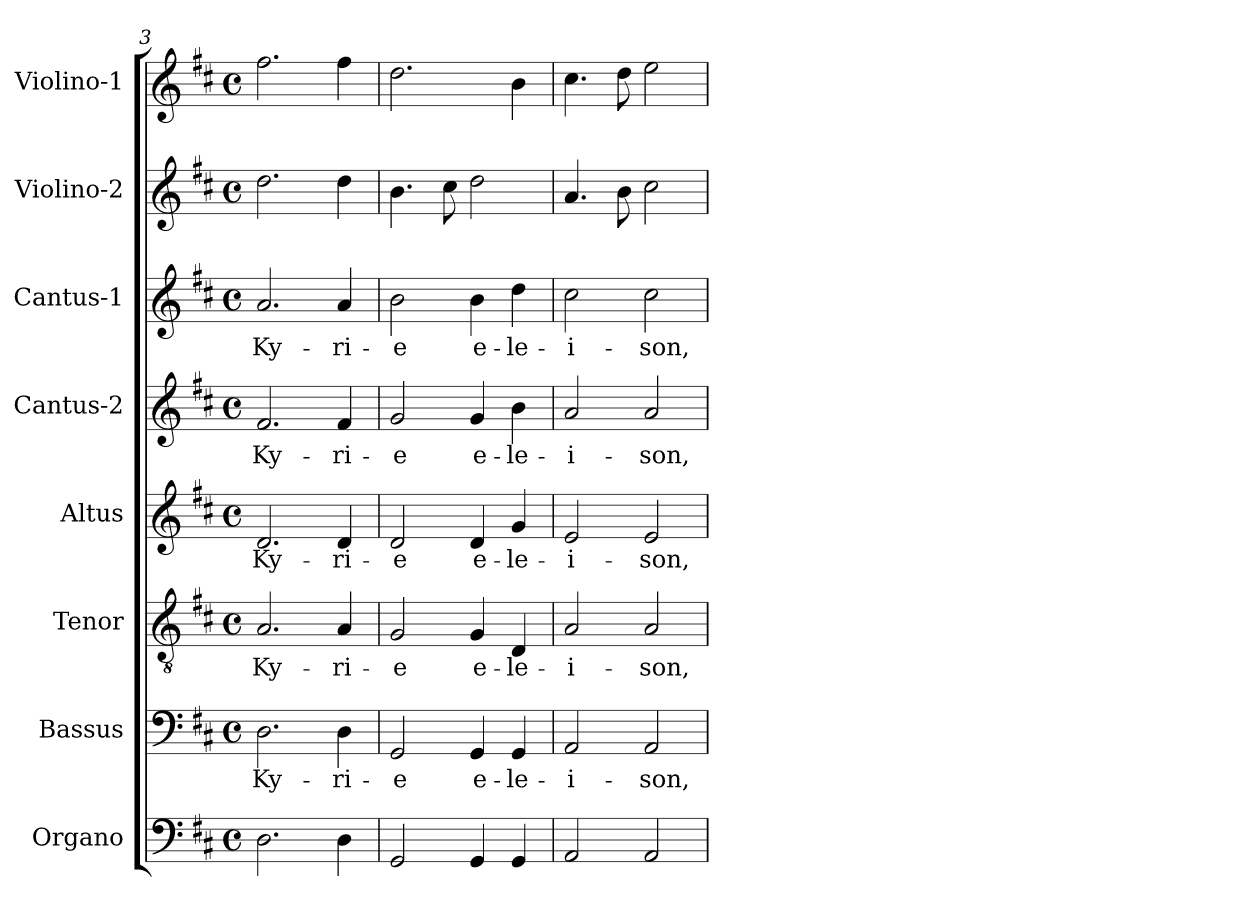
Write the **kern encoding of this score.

**kern	**kern	**text	**kern	**text	**kern	**text	**kern	**text	**kern	**text	**kern	**kern
*part8	*part7	*part7	*part6	*part6	*part5	*part5	*part4	*part4	*part3	*part3	*part2	*part1
*staff8	*staff7	*staff7	*staff6	*staff6	*staff5	*staff5	*staff4	*staff4	*staff3	*staff3	*staff2	*staff1
*I"Organo	*I"Bassus	*	*I"Tenor	*	*I"Altus	*	*I"Cantus-2	*	*I"Cantus-1	*	*I"Violino-2	*I"Violino-1
*I'Og	*I'B	*	*I'T	*	*I'A	*	*I'C2	*	*I'C1	*	*I'V2	*I'V1
*clefF4	*clefF4	*	*clefGv2	*	*clefG2	*	*clefG2	*	*clefG2	*	*clefG2	*clefG2
*k[f#c#]	*k[f#c#]	*	*k[f#c#]	*	*k[f#c#]	*	*k[f#c#]	*	*k[f#c#]	*	*k[f#c#]	*k[f#c#]
*D:	*D:	*	*D:	*	*D:	*	*D:	*	*D:	*	*D:	*D:
*M4/4	*M4/4	*	*M4/4	*	*M4/4	*	*M4/4	*	*M4/4	*	*M4/4	*M4/4
*met(c)	*met(c)	*	*met(c)	*	*met(c)	*	*met(c)	*	*met(c)	*	*met(c)	*met(c)
=3X1	=3X1	=3X1	=3X1	=3X1	=3X1	=3X1	=3X1	=3X1	=3X1	=3X1	=3X1	=3X1
!	!	!LO:LY:b	!	!	!	!	!	!	!	!	!	!
!	!	!	!	!LO:LY:b	!	!	!	!	!	!	!	!
!	!	!	!	!	!	!LO:LY:b	!	!	!	!	!	!
!	!	!	!	!	!	!	!	!LO:LY:b	!	!	!	!
!	!	!	!	!	!	!	!	!	!	!LO:LY:b	!	!
2.D\	2.D\	Ky-	2.A/	Ky-	2.d/	Ky-	2.f#/	Ky-	2.a/	Ky-	2.dd\	2.ff#\
!	!	!LO:LY:b	!	!	!	!	!	!	!	!	!	!
!	!	!	!	!LO:LY:b	!	!	!	!	!	!	!	!
!	!	!	!	!	!	!LO:LY:b	!	!	!	!	!	!
!	!	!	!	!	!	!	!	!LO:LY:b	!	!	!	!
!	!	!	!	!	!	!	!	!	!	!LO:LY:b	!	!
4D\	4D\	-ri-	4A/	-ri-	4d/	-ri-	4f#/	-ri-	4a/	-ri-	4dd\	4ff#\
=4	=4	=4	=4	=4	=4	=4	=4	=4	=4	=4	=4	=4
!	!	!LO:LY:b	!	!	!	!	!	!	!	!	!	!
!	!	!	!	!LO:LY:b	!	!	!	!	!	!	!	!
!	!	!	!	!	!	!LO:LY:b	!	!	!	!	!	!
!	!	!	!	!	!	!	!	!LO:LY:b	!	!	!	!
!	!	!	!	!	!	!	!	!	!	!LO:LY:b	!	!
2GG/	2GG/	-e	2G/	-e	2d/	-e	2g/	-e	2b\	-e	4.b\	2.dd\
.	.	.	.	.	.	.	.	.	.	.	8cc#\	.
!	!	!LO:LY:b	!	!	!	!	!	!	!	!	!	!
!	!	!	!	!LO:LY:b	!	!	!	!	!	!	!	!
!	!	!	!	!	!	!LO:LY:b	!	!	!	!	!	!
!	!	!	!	!	!	!	!	!LO:LY:b	!	!	!	!
!	!	!	!	!	!	!	!	!	!	!LO:LY:b	!	!
4GG/	4GG/	e-	4G/	e-	4d/	e-	4g/	e-	4b\	e-	2dd\	.
!	!	!LO:LY:b	!	!	!	!	!	!	!	!	!	!
!	!	!	!	!LO:LY:b	!	!	!	!	!	!	!	!
!	!	!	!	!	!	!LO:LY:b	!	!	!	!	!	!
!	!	!	!	!	!	!	!	!LO:LY:b	!	!	!	!
!	!	!	!	!	!	!	!	!	!	!LO:LY:b	!	!
4GG/	4GG/	-le-	4D/	-le-	4g/	-le-	4b\	-le-	4dd\	-le-	.	4b\
=5	=5	=5	=5	=5	=5	=5	=5	=5	=5	=5	=5	=5
!	!	!LO:LY:b	!	!	!	!	!	!	!	!	!	!
!	!	!	!	!LO:LY:b	!	!	!	!	!	!	!	!
!	!	!	!	!	!	!LO:LY:b	!	!	!	!	!	!
!	!	!	!	!	!	!	!	!LO:LY:b	!	!	!	!
!	!	!	!	!	!	!	!	!	!	!LO:LY:b	!	!
2AA/	2AA/	-i-	2A/	-i-	2e/	-i-	2a/	-i-	2cc#\	-i-	4.a/	4.cc#\
.	.	.	.	.	.	.	.	.	.	.	8b\	8dd\
!	!	!LO:LY:b	!	!	!	!	!	!	!	!	!	!
!	!	!	!	!LO:LY:b	!	!	!	!	!	!	!	!
!	!	!	!	!	!	!LO:LY:b	!	!	!	!	!	!
!	!	!	!	!	!	!	!	!LO:LY:b	!	!	!	!
!	!	!	!	!	!	!	!	!	!	!LO:LY:b	!	!
2AA/	2AA/	-son,	2A/	-son,	2e/	-son,	2a/	-son,	2cc#\	-son,	2cc#\	2ee\
=	=	=	=	=	=	=	=	=	=	=	=	=
*-	*-	*-	*-	*-	*-	*-	*-	*-	*-	*-	*-	*-
